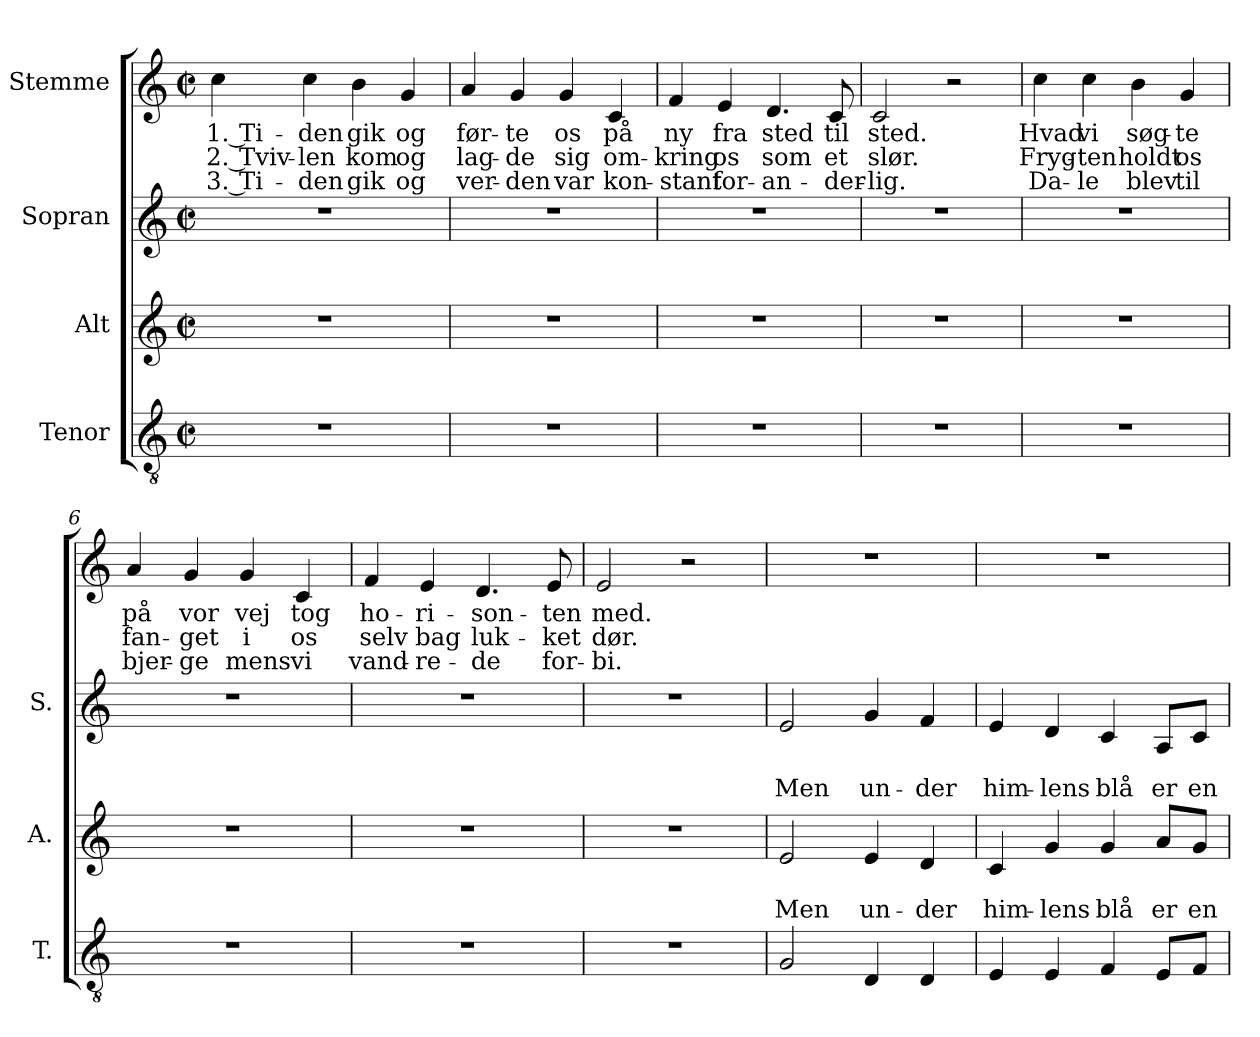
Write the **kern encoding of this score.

**kern	**kern	**text	**text	**kern	**text	**text	**kern	**text	**text	**text
*part4	*part3	*part3	*part3	*part2	*part2	*part2	*part1	*part1	*part1	*part1
*staff4	*staff3	*staff3	*staff3	*staff2	*staff2	*staff2	*staff1	*staff1	*staff1	*staff1
*I"Tenor	*I"Alt	*	*	*I"Sopran	*	*	*I"Stemme	*	*	*
*I'T.	*I'A.	*	*	*I'S.	*	*	*	*	*	*
*clefGv2	*clefG2	*	*	*clefG2	*	*	*clefG2	*	*	*
*k[]	*k[]	*	*	*k[]	*	*	*k[]	*	*	*
*M2/2	*M2/2	*	*	*M2/2	*	*	*M2/2	*	*	*
*met(c|)	*met(c|)	*	*	*met(c|)	*	*	*met(c|)	*	*	*
=1	=1	=1	=1	=1	=1	=1	=1	=1	=1	=1
!	!	!	!	!	!	!	!	!LO:LY:b	!LO:LY:b	!LO:LY:b
1r	1r	.	.	1r	.	.	4cc\	1. Ti-	2. Tviv-	3. Ti-
!	!	!	!	!	!	!	!	!LO:LY:b	!LO:LY:b	!LO:LY:b
.	.	.	.	.	.	.	4cc\	-den	-len	-den
!	!	!	!	!	!	!	!	!LO:LY:b	!LO:LY:b	!LO:LY:b
.	.	.	.	.	.	.	4b\	gik	kom	gik
!	!	!	!	!	!	!	!	!LO:LY:b	!LO:LY:b	!LO:LY:b
.	.	.	.	.	.	.	4g/	og	og	og
=2	=2	=2	=2	=2	=2	=2	=2	=2	=2	=2
!	!	!	!	!	!	!	!	!LO:LY:b	!LO:LY:b	!LO:LY:b
1r	1r	.	.	1r	.	.	4a/	før-	lag-	ver-
!	!	!	!	!	!	!	!	!LO:LY:b	!LO:LY:b	!LO:LY:b
.	.	.	.	.	.	.	4g/	-te	-de	-den
!	!	!	!	!	!	!	!	!LO:LY:b	!LO:LY:b	!LO:LY:b
.	.	.	.	.	.	.	4g/	os	sig	var
!	!	!	!	!	!	!	!	!LO:LY:b	!LO:LY:b	!LO:LY:b
.	.	.	.	.	.	.	4c/	på	om-	kon-
=3	=3	=3	=3	=3	=3	=3	=3	=3	=3	=3
!	!	!	!	!	!	!	!	!LO:LY:b	!LO:LY:b	!LO:LY:b
1r	1r	.	.	1r	.	.	4f/	ny	-kring	-stant
!	!	!	!	!	!	!	!	!LO:LY:b	!LO:LY:b	!LO:LY:b
.	.	.	.	.	.	.	4e/	fra	os	for-
!	!	!	!	!	!	!	!	!LO:LY:b	!LO:LY:b	!LO:LY:b
.	.	.	.	.	.	.	4.d/	sted	som	-an-
!	!	!	!	!	!	!	!	!LO:LY:b	!LO:LY:b	!LO:LY:b
.	.	.	.	.	.	.	8c/	til	et	-der-
=4	=4	=4	=4	=4	=4	=4	=4	=4	=4	=4
!	!	!	!	!	!	!	!	!LO:LY:b	!LO:LY:b	!LO:LY:b
1r	1r	.	.	1r	.	.	2c/	sted.	slør.	-lig.
.	.	.	.	.	.	.	2r	.	.	.
!!LO:LB:g=z
=5	=5	=5	=5	=5	=5	=5	=5	=5	=5	=5
!	!	!	!	!	!	!	!	!LO:LY:b	!LO:LY:b	!LO:LY:b
1r	1r	.	.	1r	.	.	4cc\	Hvad	Fryg-	Da-
!	!	!	!	!	!	!	!	!LO:LY:b	!LO:LY:b	!LO:LY:b
.	.	.	.	.	.	.	4cc\	vi	-ten	-le
!	!	!	!	!	!	!	!	!LO:LY:b	!LO:LY:b	!LO:LY:b
.	.	.	.	.	.	.	4b\	søg-	holdt	blev
!	!	!	!	!	!	!	!	!LO:LY:b	!LO:LY:b	!LO:LY:b
.	.	.	.	.	.	.	4g/	-te	os	til
=6	=6	=6	=6	=6	=6	=6	=6	=6	=6	=6
!	!	!	!	!	!	!	!	!LO:LY:b	!LO:LY:b	!LO:LY:b
1r	1r	.	.	1r	.	.	4a/	på	fan-	bjer-
!	!	!	!	!	!	!	!	!LO:LY:b	!LO:LY:b	!LO:LY:b
.	.	.	.	.	.	.	4g/	vor	-get	-ge
!	!	!	!	!	!	!	!	!LO:LY:b	!LO:LY:b	!LO:LY:b
.	.	.	.	.	.	.	4g/	vej	i	mens
!	!	!	!	!	!	!	!	!LO:LY:b	!LO:LY:b	!LO:LY:b
.	.	.	.	.	.	.	4c/	tog	os	vi
=7	=7	=7	=7	=7	=7	=7	=7	=7	=7	=7
!	!	!	!	!	!	!	!	!LO:LY:b	!LO:LY:b	!LO:LY:b
1r	1r	.	.	1r	.	.	4f/	ho-	selv	vand-
!	!	!	!	!	!	!	!	!LO:LY:b	!LO:LY:b	!LO:LY:b
.	.	.	.	.	.	.	4e/	-ri-	bag	-re-
!	!	!	!	!	!	!	!	!LO:LY:b	!LO:LY:b	!LO:LY:b
.	.	.	.	.	.	.	4.d/	-son-	luk-	-de
!	!	!	!	!	!	!	!	!LO:LY:b	!LO:LY:b	!LO:LY:b
.	.	.	.	.	.	.	8e/	-ten	-ket	for-
=8	=8	=8	=8	=8	=8	=8	=8	=8	=8	=8
!	!	!	!	!	!	!	!	!LO:LY:b	!LO:LY:b	!LO:LY:b
1r	1r	.	.	1r	.	.	2e/	med.	dør.	-bi.
.	.	.	.	.	.	.	2r	.	.	.
!!LO:LB:g=z
=9	=9	=9	=9	=9	=9	=9	=9	=9	=9	=9
!	!	!	!LO:LY:b	!	!	!LO:LY:b	!	!	!	!
2G/	2e/	.	Men	2e/	.	Men	1r	.	.	.
!	!	!	!LO:LY:b	!	!	!LO:LY:b	!	!	!	!
4D/	4e/	.	un-	4g/	.	un-	.	.	.	.
!	!	!	!LO:LY:b	!	!	!LO:LY:b	!	!	!	!
4D/	4d/	.	-der	4f/	.	-der	.	.	.	.
=10	=10	=10	=10	=10	=10	=10	=10	=10	=10	=10
!	!	!	!LO:LY:b	!	!	!LO:LY:b	!	!	!	!
4E/	4c/	.	him-	4e/	.	him-	1r	.	.	.
!	!	!	!LO:LY:b	!	!	!LO:LY:b	!	!	!	!
4E/	4g/	.	-lens	4d/	.	-lens	.	.	.	.
!	!	!	!LO:LY:b	!	!	!LO:LY:b	!	!	!	!
4F/	4g/	.	blå	4c/	.	blå	.	.	.	.
!	!	!	!LO:LY:b	!	!	!LO:LY:b	!	!	!	!
8E/L	8a/L	.	er	8A/L	.	er	.	.	.	.
!	!	!	!LO:LY:b	!	!	!LO:LY:b	!	!	!	!
8F/J	8g/J	.	en	8c/J	.	en	.	.	.	.
=	=	=	=	=	=	=	=	=	=	=
*-	*-	*-	*-	*-	*-	*-	*-	*-	*-	*-
